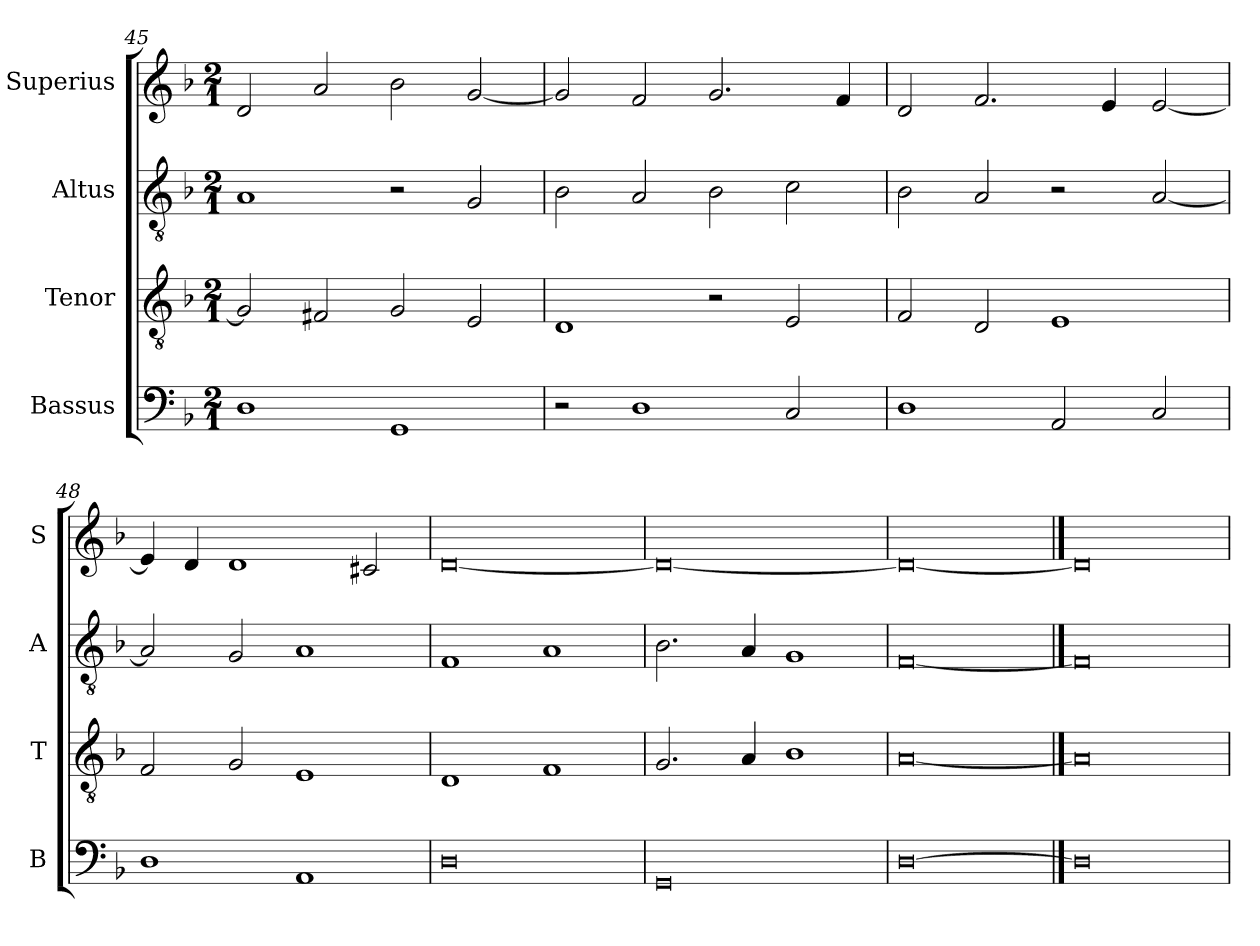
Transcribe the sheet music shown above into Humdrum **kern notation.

**kern	**kern	**kern	**kern
*part4	*part3	*part2	*part1
*staff4	*staff3	*staff2	*staff1
*I"Bassus	*I"Tenor	*I"Altus	*I"Superius
*I'B	*I'T	*I'A	*I'S
*clefF4	*clefGv2	*clefGv2	*clefG2
*k[b-]	*k[b-]	*k[b-]	*k[b-]
*F:	*F:	*F:	*F:
*M2/1	*M2/1	*M2/1	*M2/1
=45	=45	=45	=45
1D	2G]	1A	2d
.	2F#X	.	2a
1GG	2G	2r	2b-
.	2E	2G	[2g
=46	=46	=46	=46
2r	1D	2B-	2g]
1D	.	2A	2f
.	2r	2B-	2.g
2C	2E	2c	.
.	.	.	4f
=47	=47	=47	=47
1D	2F	2B-	2d
.	2D	2A	2.f
2AA	1E	2r	.
.	.	.	4e
2C	.	[2A	[2e
=48	=48	=48	=48
1D	2F	2A]	4e]
.	.	.	4d
.	2G	2G	1d
1AA	1E	1A	.
.	.	.	2c#X
=49	=49	=49	=49
0D	1D	1F	[0d
.	1F	1A	.
=50	=50	=50	=50
0GG	2.G	2.B-	0d_
.	4A	4A	.
.	1B-	1G	.
=51	=51	=51	=51
[0D	[0A	[0F	0d_
==52	==52	==52	==52
0D]	0A]	0F]	0d]
=	=	=	=
*-	*-	*-	*-
